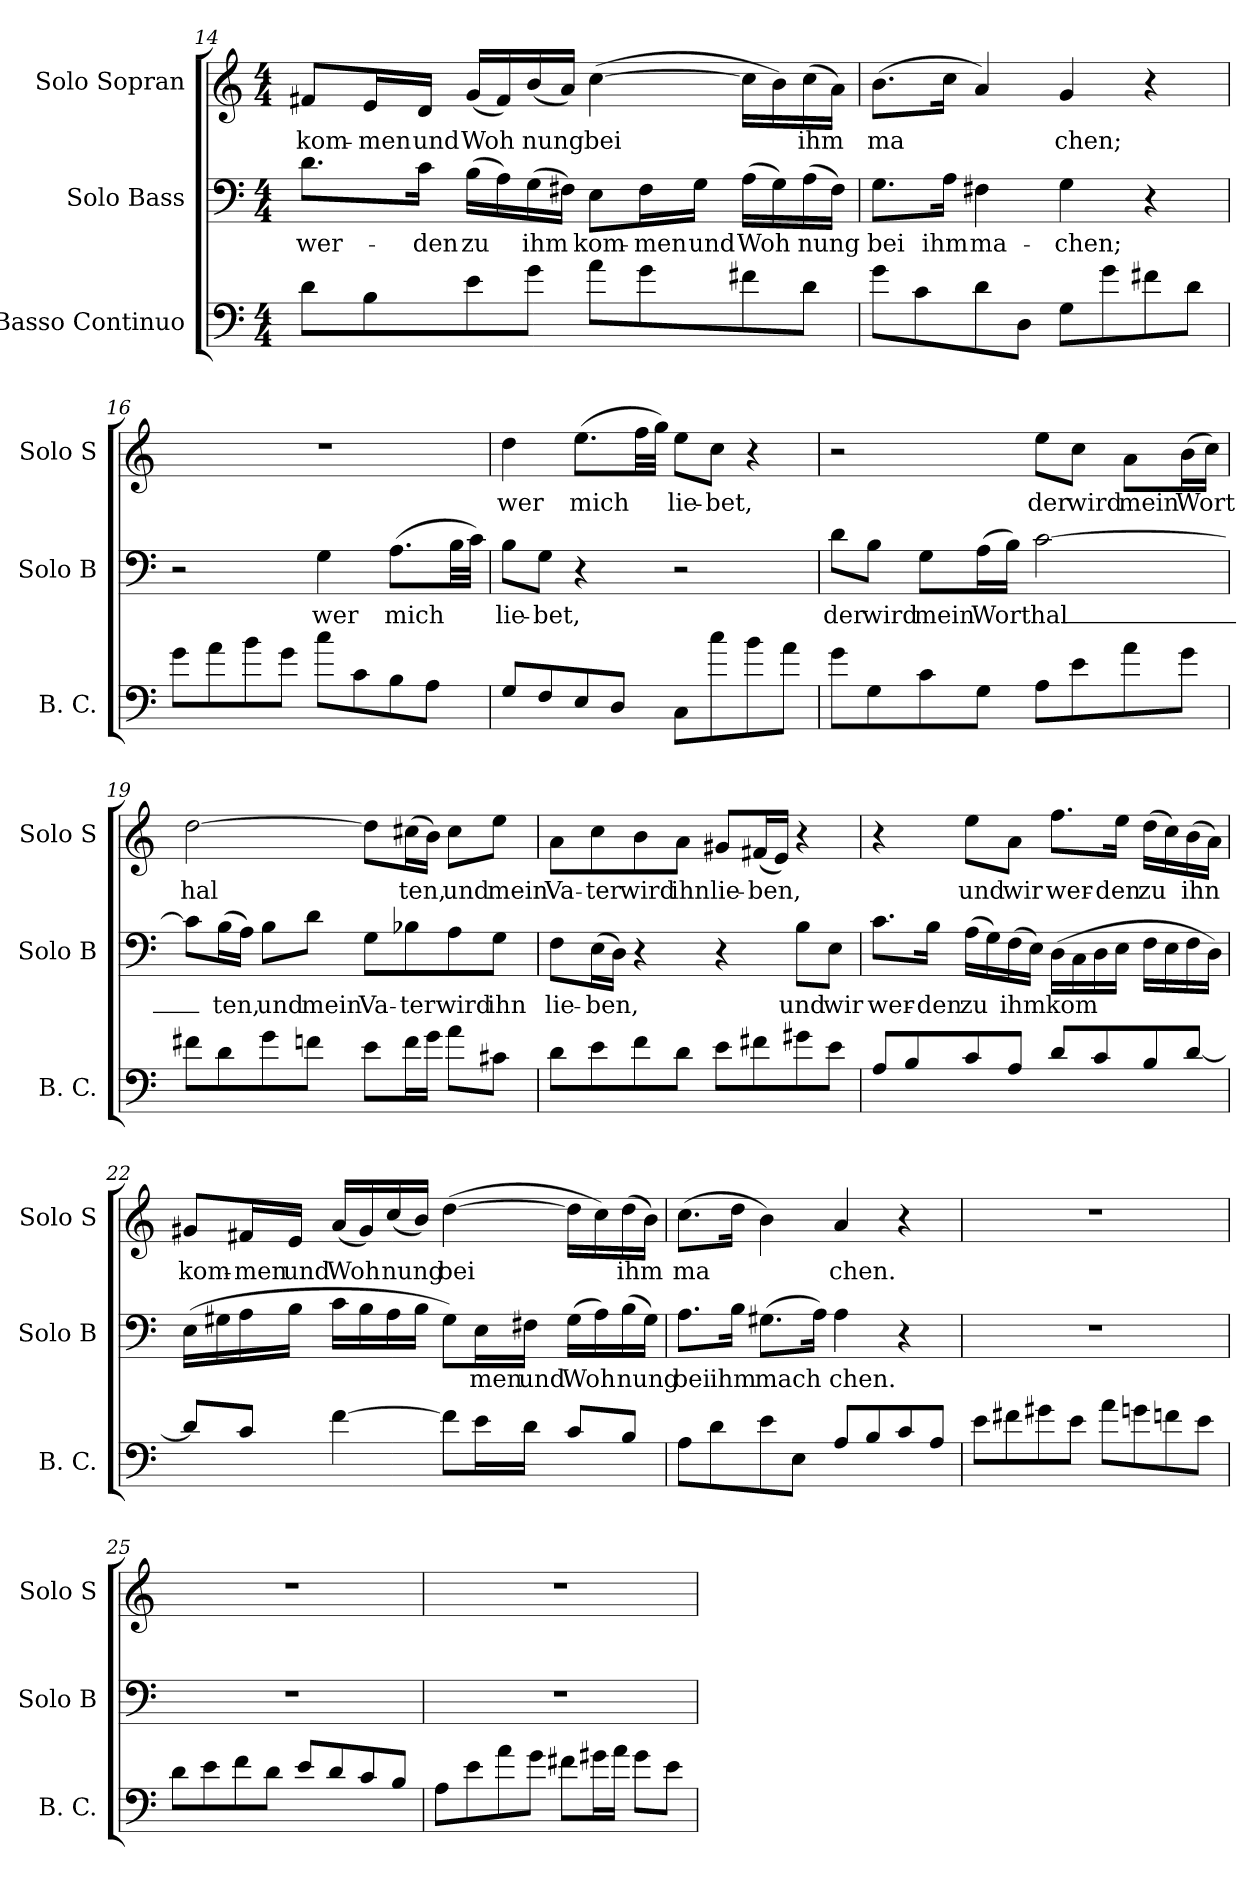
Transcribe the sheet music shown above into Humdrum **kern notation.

**kern	**kern	**text	**kern	**text
*part3	*part2	*part2	*part1	*part1
*staff3	*staff2	*staff2	*staff1	*staff1
*I"Basso Continuo	*I"Solo Bass	*	*I"Solo Sopran	*
*I'B. C.	*I'Solo B	*	*I'Solo S	*
*clefF4	*clefF4	*	*clefG2	*
*ITrd7c12	*	*	*	*
*k[]	*k[]	*	*k[]	*
*M4/4	*M4/4	*	*M4/4	*
=14	=14	=14	=14	=14
!	!	!LO:LY:b	!	!LO:LY:b
8D\L	8.d\L	wer-	8f#X/L	kom-
!	!	!	!	!LO:LY:b
8BB\	.	.	16e/L	men
!	!	!LO:LY:b	!	!LO:LY:b
.	16c\Jk	den	16d/JJ	und
!	!	!LO:LY:b	!	!LO:LY:b
8E\	(16B\LL	zu	(16g/LL	Woh
.	16A\)	.	16f#/)	.
!	!	!LO:LY:b	!	!LO:LY:b
8G\J	(16G\	ihm	(16b/	nung
.	16F#X\JJ)	.	16a/JJ)	.
!	!	!LO:LY:b	!	!LO:LY:b
8A\L	8E\L	kom-	([4cc\	bei
!	!	!LO:LY:b	!	!
8G\	16F#\L	men	.	.
!	!	!LO:LY:b	!	!
.	16G\JJ	und	.	.
!	!	!LO:LY:b	!	!
8F#X\	(16A\LL	Woh	16cc\LL]	.
.	16G\)	.	16b\)	.
!	!	!LO:LY:b	!	!LO:LY:b
8D\J	(16A\	nung	(16cc\	ihm
.	16F#\JJ)	.	16a\JJ)	.
!!LO:LB:g=z
=15	=15	=15	=15	=15
!	!	!LO:LY:b	!	!LO:LY:b
8G\L	8.G\L	bei	(8.b\L	ma
8C\	.	.	.	.
!	!	!LO:LY:b	!	!
.	16A\Jk	ihm	16cc\Jk	.
!	!	!LO:LY:b	!	!
8D\	4F#X\	ma-	4a/)	.
8DD\J	.	.	.	.
!	!	!LO:LY:b	!	!LO:LY:b
8GG\L	4G\	chen;	4g/	chen;
8G\	.	.	.	.
8F#X\	4r	.	4r	.
8D\J	.	.	.	.
!!LO:LB:g=z
=16	=16	=16	=16	=16
8G\L	2r	.	1r	.
8A\	.	.	.	.
8B\	.	.	.	.
8G\J	.	.	.	.
!	!	!LO:LY:b	!	!
8c\L	4G\	wer	.	.
8C\	.	.	.	.
!	!	!LO:LY:b	!	!
8BB\	(8.A\L	mich	.	.
8AA\J	.	.	.	.
.	32B\LL	.	.	.
.	32c\JJJ)	.	.	.
=17	=17	=17	=17	=17
!	!	!LO:LY:b	!	!LO:LY:b
8GG/L	8B\L	lie-	4dd\	wer
!	!	!LO:LY:b	!	!
8FF/	8G\J	bet,	.	.
!	!	!	!	!LO:LY:b
8EE/	4r	.	(8.ee\L	mich
8DD/J	.	.	.	.
.	.	.	32ff\LL	.
.	.	.	32gg\JJJ)	.
!	!	!	!	!LO:LY:b
8CC\L	2r	.	8ee\L	lie-
!	!	!	!	!LO:LY:b
8c\	.	.	8cc\J	bet,
8B\	.	.	4r	.
8A\J	.	.	.	.
=18	=18	=18	=18	=18
!	!	!LO:LY:b	!	!
8G\L	8d\L	der	2r	.
!	!	!LO:LY:b	!	!
8GG\	8B\J	wird	.	.
!	!	!LO:LY:b	!	!
8C\	8G\L	mein	.	.
!	!	!LO:LY:b	!	!
8GG\J	(16A\L	Wort	.	.
.	16B\JJ)	.	.	.
!	!	!LO:LY:b	!	!LO:LY:b
8AA\L	[2c\	hal_-	8ee\L	der
!	!	!	!	!LO:LY:b
8E\	.	.	8cc\J	wird
!	!	!	!	!LO:LY:b
8A\	.	.	8a\L	mein
!	!	!	!	!LO:LY:b
8G\J	.	.	(16b\L	Wort
.	.	.	16cc\JJ)	.
!!LO:LB:g=z
=19	=19	=19	=19	=19
!	!	!LO:LY:b	!	!LO:LY:b
8F#X\L	8c\L]	_-	[2dd\	hal
!	!	!LO:LY:b	!	!
8D\	(16B\L	ten,	.	.
.	16A\JJ)	.	.	.
!	!	!LO:LY:b	!	!
8G\	8B\L	und	.	.
!	!	!LO:LY:b	!	!
8Fn\J	8d\J	mein	.	.
!	!	!LO:LY:b	!	!
8E\L	8G\L	Va-	8dd\L]	.
!	!	!LO:LY:b	!	!LO:LY:b
16F\L	8B-X\	ter	(16cc#X\L	ten,
16G\JJ	.	.	16b\JJ)	.
!	!	!LO:LY:b	!	!LO:LY:b
8A\L	8A\	wird	8cc#\L	und
!	!	!LO:LY:b	!	!LO:LY:b
8C#X\J	8G\J	ihn	8ee\J	mein
=20	=20	=20	=20	=20
!	!	!LO:LY:b	!	!LO:LY:b
8D\L	8F\L	lie-	8a\L	Va-
!	!	!LO:LY:b	!	!LO:LY:b
8E\	(16E\L	ben,	8cc\	ter
.	16D\JJ)	.	.	.
!	!	!	!	!LO:LY:b
8F\	4r	.	8b\	wird
!	!	!	!	!LO:LY:b
8D\J	.	.	8a\J	ihn
!	!	!	!	!LO:LY:b
8E\L	4r	.	8g#X/L	lie-
!	!	!	!	!LO:LY:b
8F#X\	.	.	(16f#X/L	ben,
.	.	.	16e/JJ)	.
!	!	!LO:LY:b	!	!
8G#X\	8B\L	und	4r	.
!	!	!LO:LY:b	!	!
8E\J	8E\J	wir	.	.
!!LO:LB:g=z
=21	=21	=21	=21	=21
!	!	!LO:LY:b	!	!
8AA/L	8.c\L	wer-	4r	.
8BB/	.	.	.	.
!	!	!LO:LY:b	!	!
.	16B\Jk	den	.	.
!	!	!LO:LY:b	!	!LO:LY:b
8C/	(16A\LL	zu	8ee\L	und
.	16G\)	.	.	.
!	!	!LO:LY:b	!	!LO:LY:b
8AA/J	(16F\	ihm	8a\J	wir
.	16E\JJ)	.	.	.
!	!	!LO:LY:b	!	!LO:LY:b
8D/L	(16D\LL	kom	8.ff\L	wer-
.	16C\	.	.	.
8C/	16D\	.	.	.
!	!	!	!	!LO:LY:b
.	16E\JJ	.	16ee\Jk	den
!	!	!	!	!LO:LY:b
8BB/	16F\LL	.	(16dd\LL	zu
.	16E\	.	16cc\)	.
!	!	!	!	!LO:LY:b
[8D/J	16F\	.	(16b\	ihn
.	16D\JJ)	.	16a\JJ)	.
!!LO:PB:g=z
=22	=22	=22	=22	=22
!	!	!	!	!LO:LY:b
8D/L]	(16E\LL	.	8g#X/L	kom-
.	16G#X\	.	.	.
!	!	!	!	!LO:LY:b
8C/J	16A\	.	16f#X/L	men
!	!	!	!	!LO:LY:b
.	16B\JJ	.	16e/JJ	und
!	!	!	!	!LO:LY:b
[4F\	16c\LL	.	(16a/LL	Woh
.	16B\	.	16g#/)	.
!	!	!	!	!LO:LY:b
.	16A\	.	(16cc/	nung
.	16B\JJ	.	16b/JJ)	.
!	!	!	!	!LO:LY:b
8F\L]	8G#\L)	.	([4dd\	bei
!	!	!LO:LY:b	!	!
16E\L	16E\L	men	.	.
!	!	!LO:LY:b	!	!
16D\JJ	16F#X\JJ	und	.	.
!	!	!LO:LY:b	!	!
8C/L	(16G#\LL	Woh	16dd\LL]	.
.	16A\)	.	16cc\)	.
!	!	!LO:LY:b	!	!LO:LY:b
8BB/J	(16B\	nung	(16dd\	ihm
.	16G#\JJ)	.	16b\JJ)	.
=23	=23	=23	=23	=23
!	!	!LO:LY:b	!	!LO:LY:b
8AA\L	8.A\L	bei	(8.cc\L	ma
8D\	.	.	.	.
!	!	!LO:LY:b	!	!
.	16B\Jk	ihm	16dd\Jk	.
!	!	!LO:LY:b	!	!
8E\	(8.G#X\L	mach	4b\)	.
8EE\J	.	.	.	.
.	16A\Jk)	.	.	.
!	!	!LO:LY:b	!	!LO:LY:b
8AA/L	4A\	chen.	4a/	chen.
8BB/	.	.	.	.
8C/	4r	.	4r	.
8AA/J	.	.	.	.
!!LO:LB:g=z
=24	=24	=24	=24	=24
8E\L	1r	.	1r	.
8F#X\	.	.	.	.
8G#X\	.	.	.	.
8E\J	.	.	.	.
8A\L	.	.	.	.
8Gn\	.	.	.	.
8Fn\	.	.	.	.
8E\J	.	.	.	.
!!LO:LB:g=z
=25	=25	=25	=25	=25
8D\L	1r	.	1r	.
8E\	.	.	.	.
8F\	.	.	.	.
8D\J	.	.	.	.
8E/L	.	.	.	.
8D/	.	.	.	.
8C/	.	.	.	.
8BB/J	.	.	.	.
=26	=26	=26	=26	=26
8AA\L	1r	.	1r	.
8E\	.	.	.	.
8A\	.	.	.	.
8G\J	.	.	.	.
8F#X\L	.	.	.	.
16G#X\L	.	.	.	.
16A\JJ	.	.	.	.
8G#\L	.	.	.	.
8E\J	.	.	.	.
=	=	=	=	=
*-	*-	*-	*-	*-
